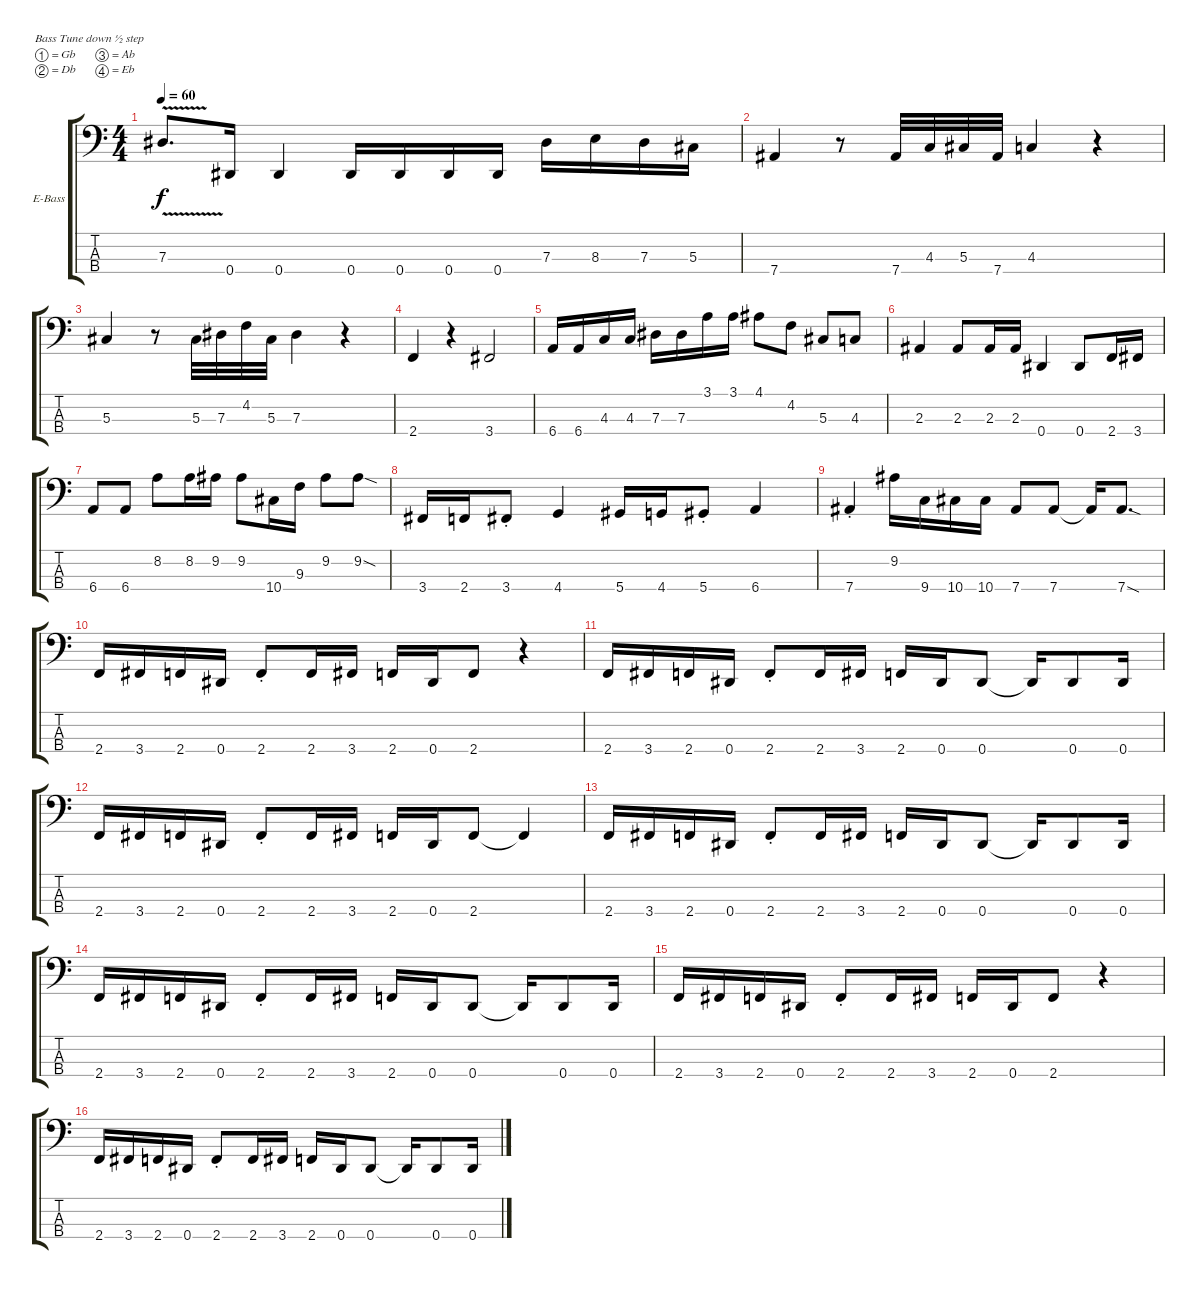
\bracketExtendMode groupsimilarinstruments
\firstSystemTrackNameOrientation horizontal
\otherSystemsTrackNameOrientation horizontal
\track ("Bass" "E-Bass") {instrument electricbasspick}
\staff {score tabs}
\tuning (Gb2 Db2 Ab1 Eb1)
\ts (4 4)
\tempo 60
\clef f4
\ks c
7.3{v}.8{d dy f} 0.4.16 0.4.4 0.4.16 0.4.16 0.4.16 0.4.16 7.3.16 8.3.16 7.3.16 5.3.16 |
7.4.4 r.8 7.4.32 4.3.32 5.3.32 7.4.32 4.3.4 r.4 |
5.3.4 r.8 5.3.32 7.3.32 4.2.32 5.3.32 7.3.4 r.4 |
2.4.4 r.4 3.4.2 |
6.4.16 6.4.16 4.3.16 4.3.16 7.3.16 7.3.16 3.1.16 3.1.16 4.1.8 4.2.8 5.3.8 4.3.8 |
2.3.4 2.3.8 2.3.16 2.3.16 0.4.4 0.4.8 2.4.16 3.4.16 |
6.4.8 6.4.8 8.2.8 8.2.16 9.2.16 9.2.8 10.4.16 9.3.16 9.2.8 9.2{sod}.8 |
3.4.16 2.4.16 3.4{st}.8 4.4.4 5.4.16 4.4.16 5.4{st}.8 6.4.4 |
7.4{st}.4 9.2.16 9.4.16 10.4.16 10.4.16 7.4.8 7.4.8 7.4{t}.16 7.4{sod}.8{d} |
2.4.16 3.4.16 2.4.16 0.4.16 2.4{st}.8 2.4.16 3.4.16 2.4.16 0.4.16 2.4.8 r.4 |
2.4.16 3.4.16 2.4.16 0.4.16 2.4{st}.8 2.4.16 3.4.16 2.4.16 0.4.16 0.4.8 0.4{t}.16 0.4.8 0.4.16 |
2.4.16 3.4.16 2.4.16 0.4.16 2.4{st}.8 2.4.16 3.4.16 2.4.16 0.4.16 2.4.8 2.4{t}.4 |
2.4.16 3.4.16 2.4.16 0.4.16 2.4{st}.8 2.4.16 3.4.16 2.4.16 0.4.16 0.4.8 0.4{t}.16 0.4.8 0.4.16 |
2.4.16 3.4.16 2.4.16 0.4.16 2.4{st}.8 2.4.16 3.4.16 2.4.16 0.4.16 0.4.8 0.4{t}.16 0.4.8 0.4.16 |
2.4.16 3.4.16 2.4.16 0.4.16 2.4{st}.8 2.4.16 3.4.16 2.4.16 0.4.16 2.4.8 r.4 |
2.4.16 3.4.16 2.4.16 0.4.16 2.4{st}.8 2.4.16 3.4.16 2.4.16 0.4.16 0.4.8 0.4{t}.16 0.4.8 0.4.16
